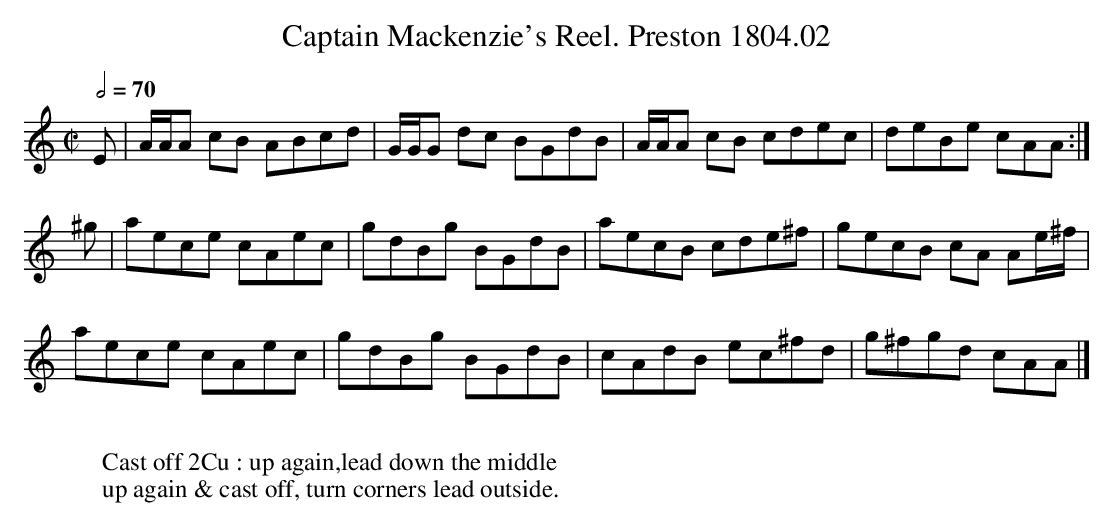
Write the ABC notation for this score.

X:1
T:Captain Mackenzie's Reel. Preston 1804.02
M:C|
L:1/8
Q:1/2=70
K:Am
E|A/A/A cB ABcd|G/G/G dc BGdB|A/A/A cB cdec|deBe cAA:|
^g|aece cAec|gdBg BGdB|aecB cde^f|gecB cA Ae/^f/|
aece cAec|gdBg BGdB|cAdB ec^fd|g^fgd cAA|]
W:
W:Cast off 2Cu : up again,lead down the middle
W:up again & cast off, turn corners lead outside.
